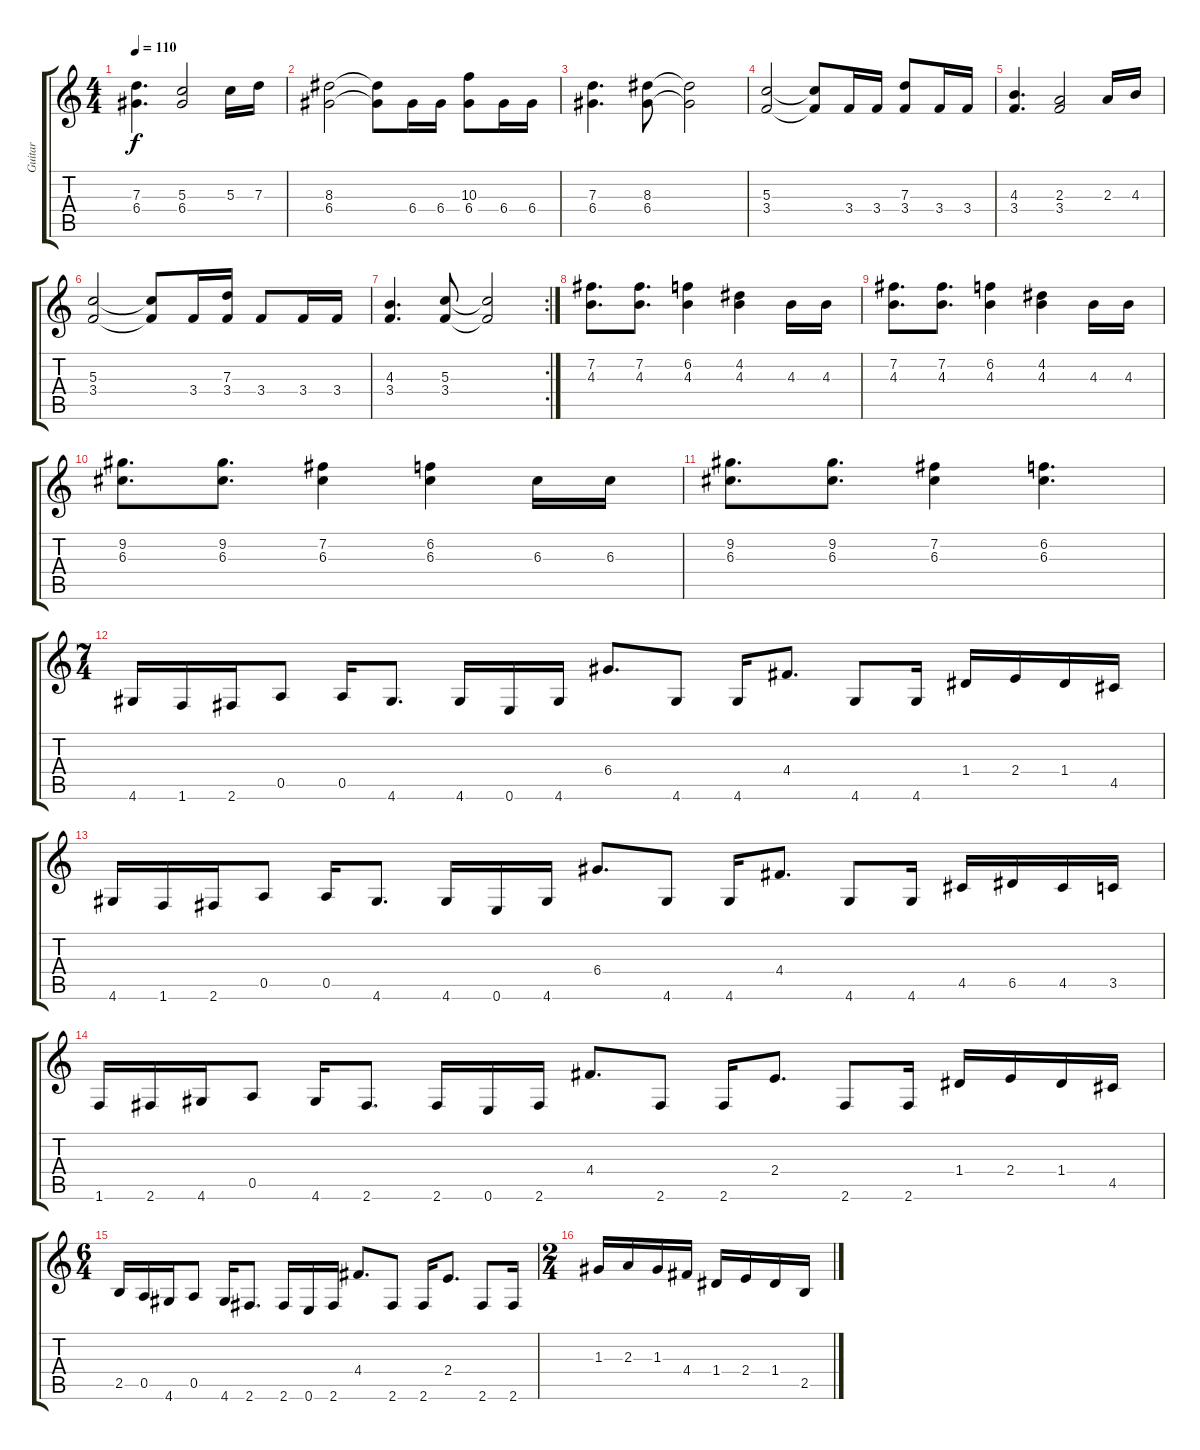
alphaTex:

\track ("Guitar" "Guitar") {instrument distortionguitar}
\staff {score tabs}
\tuning (E4 B3 G3 D3 A2 E2) {hide}
\ts (4 4)
\tempo 110
\clef g2
\ks c
(7.3 6.4).4{d dy f} (5.3 6.4).2 5.3.16 7.3.16 |
(8.3 6.4).2 (8.3{t} 6.4{t}).8 6.4.16 6.4.16 (10.3 6.4).8 6.4.16 6.4.16 |
(7.3 6.4).4{d} (8.3 6.4).8 (8.3{t} 6.4{t}).2 |
(5.3 3.4).2 (5.3{t} 3.4{t}).8 3.4.16 3.4.16 (7.3 3.4).8 3.4.16 3.4.16 |
(4.3 3.4).4{d} (2.3 3.4).2 2.3.16 4.3.16 |
(5.3 3.4).2 (5.3{t} 3.4{t}).8 3.4.16 (7.3 3.4).16 3.4.8 3.4.16 3.4.16 |
\rc 2
(4.3 3.4).4{d} (5.3 3.4).8 (5.3{t} 3.4{t}).2 |
(7.2 4.3).8{d} (7.2 4.3).8{d} (6.2 4.3).4 (4.2 4.3).4 4.3.16 4.3.16 |
(7.2 4.3).8{d} (7.2 4.3).8{d} (6.2 4.3).4 (4.2 4.3).4 4.3.16 4.3.16 |
(9.2 6.3).8{d} (9.2 6.3).8{d} (7.2 6.3).4 (6.2 6.3).4 6.3.16 6.3.16 |
(9.2 6.3).8{d} (9.2 6.3).8{d} (7.2 6.3).4 (6.2 6.3).4{d} |
\ts (7 4)
4.6.16 1.6.16 2.6.16 0.5.8 0.5.16 4.6.8{d} 4.6.16 0.6.16 4.6.16 6.4.8{d} 4.6.8 4.6.16 4.4.8{d} 4.6.8 4.6.16 1.4.16 2.4.16 1.4.16 4.5.16 |
4.6.16 1.6.16 2.6.16 0.5.8 0.5.16 4.6.8{d} 4.6.16 0.6.16 4.6.16 6.4.8{d} 4.6.8 4.6.16 4.4.8{d} 4.6.8 4.6.16 4.5.16 6.5.16 4.5.16 3.5.16 |
1.6.16 2.6.16 4.6.16 0.5.8 4.6.16 2.6.8{d} 2.6.16 0.6.16 2.6.16 4.4.8{d} 2.6.8 2.6.16 2.4.8{d} 2.6.8 2.6.16 1.4.16 2.4.16 1.4.16 4.5.16 |
\ts (6 4)
2.5.16 0.5.16 4.6.16 0.5.8 4.6.16 2.6.8{d} 2.6.16 0.6.16 2.6.16 4.4.8{d} 2.6.8 2.6.16 2.4.8{d} 2.6.8 2.6.16 |
\ts (2 4)
1.3.16 2.3.16 1.3.16 4.4.16 1.4.16 2.4.16 1.4.16 2.5.16
